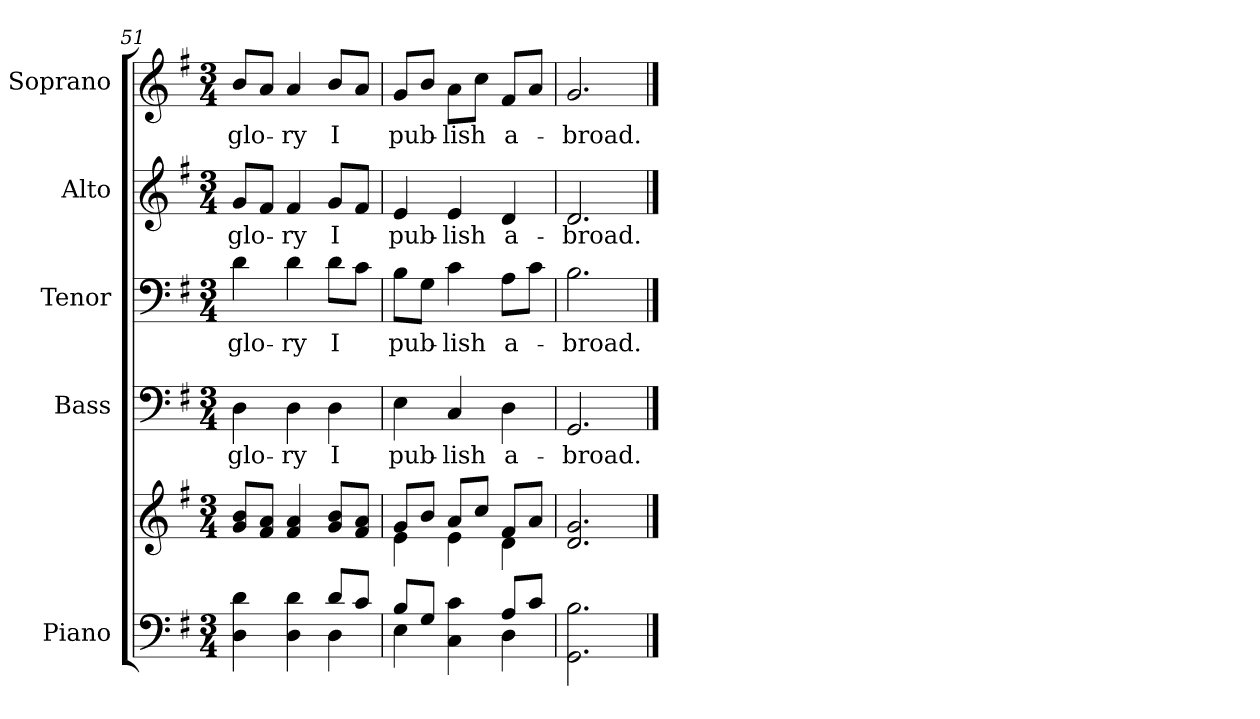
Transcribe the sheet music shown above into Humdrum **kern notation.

**kern	**kern	**kern	**text	**kern	**text	**kern	**text	**kern	**text
*part5	*part5	*part4	*part4	*part3	*part3	*part2	*part2	*part1	*part1
*staff6	*staff5	*staff4	*staff4	*staff3	*staff3	*staff2	*staff2	*staff1	*staff1
*I"Piano	*	*I"Bass	*	*I"Tenor	*	*I"Alto	*	*I"Soprano	*
*I'Pno.	*	*I'B.	*	*I'T.	*	*I'A.	*	*I'S.	*
*clefF4	*clefG2	*clefF4	*	*clefF4	*	*clefG2	*	*clefG2	*
*k[f#]	*k[f#]	*k[f#]	*	*k[f#]	*	*k[f#]	*	*k[f#]	*
*G:	*G:	*G:	*	*G:	*	*G:	*	*G:	*
*M3/4	*M3/4	*M3/4	*	*M3/4	*	*M3/4	*	*M3/4	*
=51	=51	=51	=51	=51	=51	=51	=51	=51	=51
*^	*	*	*	*	*	*	*	*	*
!	!	!	!	!LO:LY:b:color=#000000	!	!	!	!	!	!
!	!	!	!	!	!	!LO:LY:b:color=#000000	!	!	!	!
!	!	!	!	!	!	!	!	!LO:LY:b:color=#000000	!	!
!	!	!	!	!	!	!	!	!	!	!LO:LY:b:color=#000000
4Di\ 4di	2ryy	8gi/ 8biL	4Di\	glo-	4di\	glo-	8gi/L	glo-	8bi/L	glo-
.	.	8f#i/ 8aiJ	.	.	.	.	8f#i/J	.	8ai/J	.
!	!	!	!	!LO:LY:b:color=#000000	!	!	!	!	!	!
!	!	!	!	!	!	!LO:LY:b:color=#000000	!	!	!	!
!	!	!	!	!	!	!	!	!LO:LY:b:color=#000000	!	!
!	!	!	!	!	!	!	!	!	!	!LO:LY:b:color=#000000
4Di\ 4di	.	4f#i/ 4ai	4Di\	-ry	4di\	-ry	4f#i/	-ry	4ai/	-ry
!	!	!	!	!LO:LY:b:color=#000000	!	!	!	!	!	!
!	!	!	!	!	!	!LO:LY:b:color=#000000	!	!	!	!
!	!	!	!	!	!	!	!	!LO:LY:b:color=#000000	!	!
!	!	!	!	!	!	!	!	!	!	!LO:LY:b:color=#000000
8di/L	4Di\	8gi/ 8biL	4Di\	I	8di\L	I	8gi/L	I	8bi/L	I
8ci/J	.	8f#i/ 8aiJ	.	.	8ci\J	.	8f#i/J	.	8ai/J	.
!!LO:PB:g=z
=52	=52	=52	=52	=52	=52	=52	=52	=52	=52	=52
*	*	*^	*	*	*	*	*	*	*	*
!	!	!	!	!	!LO:LY:b:color=#000000	!	!	!	!	!	!
!	!	!	!	!	!	!	!LO:LY:b:color=#000000	!	!	!	!
!	!	!	!	!	!	!	!	!	!LO:LY:b:color=#000000	!	!
!	!	!	!	!	!	!	!	!	!	!	!LO:LY:b:color=#000000
8Bi/L	4Ei\	8gi/L	4ei\	4Ei\	pub-	8Bi\L	pub-	4ei/	pub-	8gi/L	pub-
8Gi/J	.	8bi/J	.	.	.	8Gi\J	.	.	.	8bi/J	.
!	!	!	!	!	!LO:LY:b:color=#000000	!	!	!	!	!	!
!	!	!	!	!	!	!	!LO:LY:b:color=#000000	!	!	!	!
!	!	!	!	!	!	!	!	!	!LO:LY:b:color=#000000	!	!
!	!	!	!	!	!	!	!	!	!	!	!LO:LY:b:color=#000000
4Ci\ 4ci	4ryy	8ai/L	4ei\	4Ci/	-lish	4ci\	-lish	4ei/	-lish	8ai\L	-lish
.	.	8cci/J	.	.	.	.	.	.	.	8cci\J	.
!	!	!	!	!	!LO:LY:b:color=#000000	!	!	!	!	!	!
!	!	!	!	!	!	!	!LO:LY:b:color=#000000	!	!	!	!
!	!	!	!	!	!	!	!	!	!LO:LY:b:color=#000000	!	!
!	!	!	!	!	!	!	!	!	!	!	!LO:LY:b:color=#000000
8Ai/L	4Di\	8f#i/L	4di\	4Di\	a-	8Ai\L	a-	4di/	a-	8f#i/L	a-
8ci/J	.	8ai/J	.	.	.	8ci\J	.	.	.	8ai/J	.
*v	*v	*	*	*	*	*	*	*	*	*	*
*	*v	*v	*	*	*	*	*	*	*	*
=53	=53	=53	=53	=53	=53	=53	=53	=53	=53
!	!	!	!LO:LY:b:color=#000000	!	!	!	!	!	!
!	!	!	!	!	!LO:LY:b:color=#000000	!	!	!	!
!	!	!	!	!	!	!	!LO:LY:b:color=#000000	!	!
!	!	!	!	!	!	!	!	!	!LO:LY:b:color=#000000
2.GGi\ 2.Bi	2.di/ 2.gi	2.GGi/	-broad.	2.Bi\	-broad.	2.di/	-broad.	2.gi/	-broad.
==	==	==	==	==	==	==	==	==	==
*-	*-	*-	*-	*-	*-	*-	*-	*-	*-
